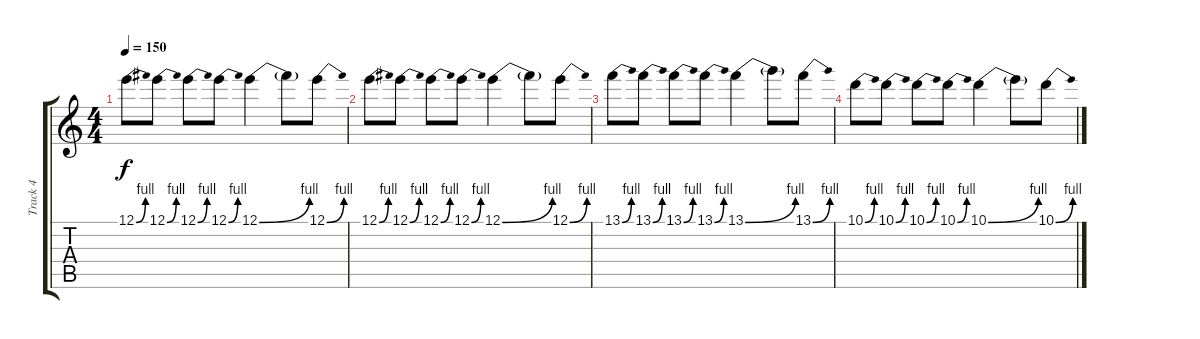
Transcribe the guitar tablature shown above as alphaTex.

\track ("Track 4" "Track 4") {instrument overdrivenguitar}
\staff {score tabs}
\tuning (E4 B3 G3 D3 A2 D2) {hide}
\ts (4 4)
\tempo 150
\clef g2
\ks c
12.1{be (bend 0 0 60 4)}.8{dy f} 12.1{be (bend 0 0 60 4)}.8 12.1{be (bend 0 0 60 4)}.8 12.1{be (bend 0 0 60 4)}.8 12.1{be (bend 0 0 60 4)}.4 12.1{t}.8 12.1{be (bend 0 0 60 4)}.8 |
12.1{be (bend 0 0 60 4)}.8 12.1{be (bend 0 0 60 4)}.8 12.1{be (bend 0 0 60 4)}.8 12.1{be (bend 0 0 60 4)}.8 12.1{be (bend 0 0 60 4)}.4 12.1{t}.8 12.1{be (bend 0 0 60 4)}.8 |
13.1{be (bend 0 0 60 4)}.8 13.1{be (bend 0 0 60 4)}.8 13.1{be (bend 0 0 60 4)}.8 13.1{be (bend 0 0 60 4)}.8 13.1{be (bend 0 0 60 4)}.4 13.1{t}.8 13.1{be (bend 0 0 60 4)}.8 |
10.1{be (bend 0 0 60 4)}.8 10.1{be (bend 0 0 60 4)}.8 10.1{be (bend 0 0 60 4)}.8 10.1{be (bend 0 0 60 4)}.8 10.1{be (bend 0 0 60 4)}.4 10.1{t}.8 10.1{be (bend 0 0 60 4)}.8
